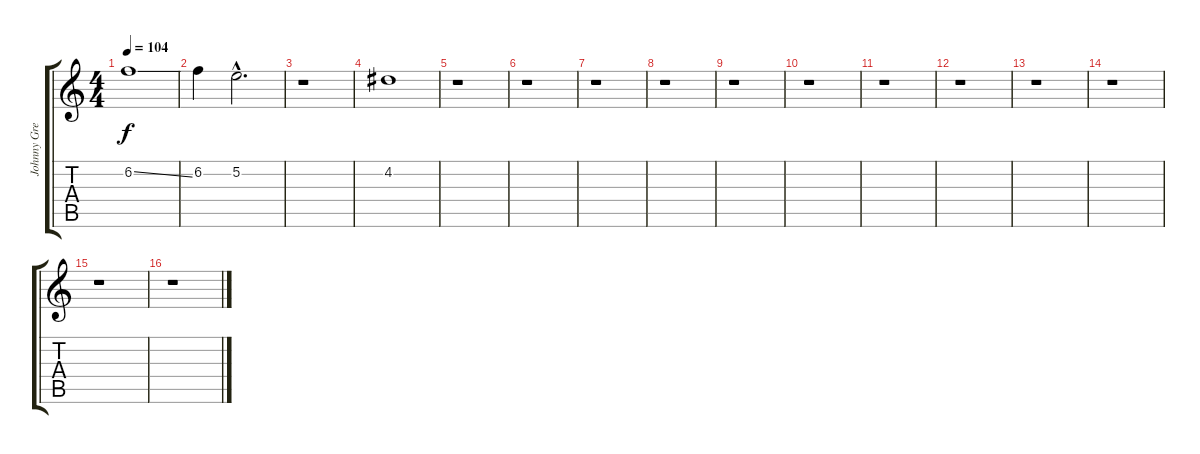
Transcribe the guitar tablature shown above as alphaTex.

\track ("Johnny Greenwood" "Johnny Gre") {instrument electricguitarclean}
\staff {score tabs}
\tuning (E4 B3 G3 D3 A2 E2) {hide}
\ts (4 4)
\tempo 104
\clef g2
\ks c
6.2{ss}.1{dy f} |
6.2.4 5.2{hac}.2{d} |
r.1 |
4.2.1 |
r.1 |
r.1 |
r.1 |
r.1 |
r.1 |
r.1 |
r.1 |
r.1 |
r.1 |
r.1 |
r.1 |
r.1
